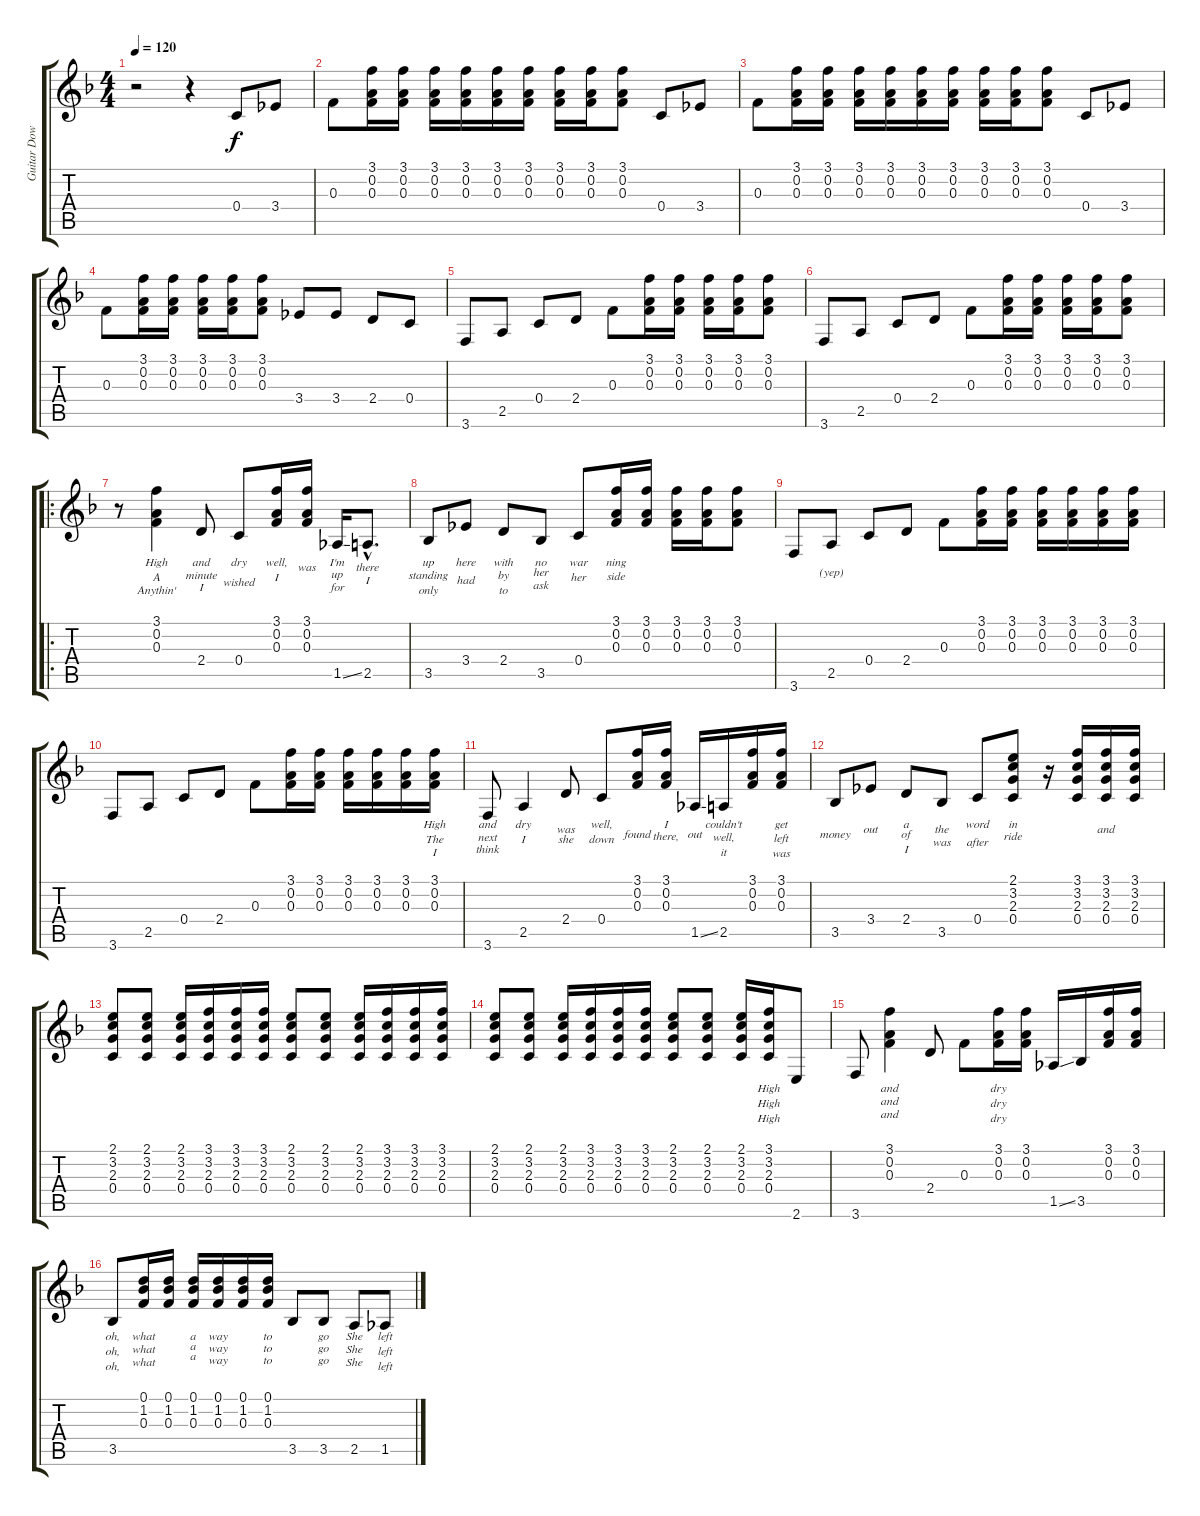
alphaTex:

\track ("Guitar Down Full step" "Guitar Dow") {instrument acousticguitarsteel}
\staff {score tabs}
\tuning (D4 A3 F3 C3 G2 D2) {hide}
\ts (4 4)
\tempo 120
\clef g2
\ks f
r.2{dy f instrument acousticguitarsteel} r.4 0.4.8 3.4.8 |
0.3.8 (3.1 0.2 0.3).16 (3.1 0.2 0.3).16 (3.1 0.2 0.3).16 (3.1 0.2 0.3).16 (3.1 0.2 0.3).16 (3.1 0.2 0.3).16 (3.1 0.2 0.3).16 (3.1 0.2 0.3).16 (3.1 0.2 0.3).8 0.4.8 3.4.8 |
0.3.8 (3.1 0.2 0.3).16 (3.1 0.2 0.3).16 (3.1 0.2 0.3).16 (3.1 0.2 0.3).16 (3.1 0.2 0.3).16 (3.1 0.2 0.3).16 (3.1 0.2 0.3).16 (3.1 0.2 0.3).16 (3.1 0.2 0.3).8 0.4.8 3.4.8 |
0.3.8 (3.1 0.2 0.3).16 (3.1 0.2 0.3).16 (3.1 0.2 0.3).16 (3.1 0.2 0.3).16 (3.1 0.2 0.3).8 3.4.8 3.4.8 2.4.8 0.4.8 |
3.6.8 2.5.8 0.4.8 2.4.8 0.3.8 (3.1 0.2 0.3).16 (3.1 0.2 0.3).16 (3.1 0.2 0.3).16 (3.1 0.2 0.3).16 (3.1 0.2 0.3).8 |
3.6.8 2.5.8 0.4.8 2.4.8 0.3.8 (3.1 0.2 0.3).16 (3.1 0.2 0.3).16 (3.1 0.2 0.3).16 (3.1 0.2 0.3).16 (3.1 0.2 0.3).8 |
\ro
r.8 (3.1 0.2 0.3).4{lyrics (0 "High") lyrics (1 "A") lyrics (2 "Anythin'") lyrics (3 "") lyrics (4 "")} 2.4.8{lyrics (0 "and") lyrics (1 "minute") lyrics (2 "I") lyrics (3 "") lyrics (4 "")} 0.4.8{lyrics (0 "dry") lyrics (1 "") lyrics (2 "wished") lyrics (3 "") lyrics (4 "")} (3.1 0.2 0.3).16{lyrics (0 "well,") lyrics (1 "I") lyrics (2 "") lyrics (3 "") lyrics (4 "")} (3.1 0.2 0.3).16{lyrics (0 "") lyrics (1 "was") lyrics (2 "") lyrics (3 "") lyrics (4 "")} 1.5{ss}.16{lyrics (0 "I'm") lyrics (1 "up") lyrics (2 "for") lyrics (3 "") lyrics (4 "")} 2.5{hac}.8{d lyrics (0 "") lyrics (1 "there") lyrics (2 "I") lyrics (3 "") lyrics (4 "")} |
3.5.8{lyrics (0 "up") lyrics (1 "standing") lyrics (2 "only") lyrics (3 "") lyrics (4 "")} 3.4.8{lyrics (0 "here") lyrics (1 "") lyrics (2 "had") lyrics (3 "") lyrics (4 "")} 2.4.8{lyrics (0 "with") lyrics (1 "by") lyrics (2 "to") lyrics (3 "") lyrics (4 "")} 3.5.8{lyrics (0 "no") lyrics (1 "her") lyrics (2 "ask") lyrics (3 "") lyrics (4 "")} 0.4.8{lyrics (0 "war") lyrics (1 "") lyrics (2 "her") lyrics (3 "") lyrics (4 "")} (3.1 0.2 0.3).16{lyrics (0 "ning") lyrics (1 "side") lyrics (2 "") lyrics (3 "") lyrics (4 "")} (3.1 0.2 0.3).16{lyrics (0 "") lyrics (1 "") lyrics (2 "") lyrics (3 "") lyrics (4 "")} (3.1 0.2 0.3).16{lyrics (0 "") lyrics (1 "") lyrics (2 "") lyrics (3 "") lyrics (4 "")} (3.1 0.2 0.3).16{lyrics (0 "") lyrics (1 "") lyrics (2 "") lyrics (3 "") lyrics (4 "")} (3.1 0.2 0.3).8{lyrics (0 "") lyrics (1 "") lyrics (2 "") lyrics (3 "") lyrics (4 "")} |
3.6.8{lyrics (0 "") lyrics (1 "") lyrics (2 "") lyrics (3 "") lyrics (4 "")} 2.5.8{lyrics (0 "") lyrics (1 "") lyrics (2 "(yep)") lyrics (3 "") lyrics (4 "")} 0.4.8{lyrics (0 "") lyrics (1 "") lyrics (2 "") lyrics (3 "") lyrics (4 "")} 2.4.8{lyrics (0 "") lyrics (1 "") lyrics (2 "") lyrics (3 "") lyrics (4 "")} 0.3.8{lyrics (0 "") lyrics (1 "") lyrics (2 "") lyrics (3 "") lyrics (4 "")} (3.1 0.2 0.3).16{lyrics (0 "") lyrics (1 "") lyrics (2 "") lyrics (3 "") lyrics (4 "")} (3.1 0.2 0.3).16{lyrics (0 "") lyrics (1 "") lyrics (2 "") lyrics (3 "") lyrics (4 "")} (3.1 0.2 0.3).16{lyrics (0 "") lyrics (1 "") lyrics (2 "") lyrics (3 "") lyrics (4 "")} (3.1 0.2 0.3).16{lyrics (0 "") lyrics (1 "") lyrics (2 "") lyrics (3 "") lyrics (4 "")} (3.1 0.2 0.3).16{lyrics (0 "") lyrics (1 "") lyrics (2 "") lyrics (3 "") lyrics (4 "")} (3.1 0.2 0.3).16{lyrics (0 "") lyrics (1 "") lyrics (2 "") lyrics (3 "") lyrics (4 "")} |
3.6.8{lyrics (0 "") lyrics (1 "") lyrics (2 "") lyrics (3 "") lyrics (4 "")} 2.5.8{lyrics (0 "") lyrics (1 "") lyrics (2 "") lyrics (3 "") lyrics (4 "")} 0.4.8{lyrics (0 "") lyrics (1 "") lyrics (2 "") lyrics (3 "") lyrics (4 "")} 2.4.8{lyrics (0 "") lyrics (1 "") lyrics (2 "") lyrics (3 "") lyrics (4 "")} 0.3.8{lyrics (0 "") lyrics (1 "") lyrics (2 "") lyrics (3 "") lyrics (4 "")} (3.1 0.2 0.3).16{lyrics (0 "") lyrics (1 "") lyrics (2 "") lyrics (3 "") lyrics (4 "")} (3.1 0.2 0.3).16{lyrics (0 "") lyrics (1 "") lyrics (2 "") lyrics (3 "") lyrics (4 "")} (3.1 0.2 0.3).16{lyrics (0 "") lyrics (1 "") lyrics (2 "") lyrics (3 "") lyrics (4 "")} (3.1 0.2 0.3).16{lyrics (0 "") lyrics (1 "") lyrics (2 "") lyrics (3 "") lyrics (4 "")} (3.1 0.2 0.3).16{lyrics (0 "") lyrics (1 "") lyrics (2 "") lyrics (3 "") lyrics (4 "")} (3.1 0.2 0.3).16{lyrics (0 "High") lyrics (1 "The") lyrics (2 "I") lyrics (3 "") lyrics (4 "")} |
3.6.8{lyrics (0 "and") lyrics (1 "next") lyrics (2 "think") lyrics (3 "") lyrics (4 "")} 2.5.4{lyrics (0 "dry") lyrics (1 "I") lyrics (2 "") lyrics (3 "") lyrics (4 "")} 2.4.8{lyrics (0 "") lyrics (1 "was") lyrics (2 "she") lyrics (3 "") lyrics (4 "")} 0.4.8{lyrics (0 "well,") lyrics (1 "down") lyrics (2 "") lyrics (3 "") lyrics (4 "")} (3.1 0.2 0.3).16{lyrics (0 "") lyrics (1 "") lyrics (2 "found") lyrics (3 "") lyrics (4 "")} (3.1 0.2 0.3).16{lyrics (0 "I") lyrics (1 "there,") lyrics (2 "") lyrics (3 "") lyrics (4 "")} 1.5{ss}.16{lyrics (0 "") lyrics (1 "") lyrics (2 "out") lyrics (3 "") lyrics (4 "")} 2.5.16{lyrics (0 "couldn't") lyrics (1 "well,") lyrics (2 "it") lyrics (3 "") lyrics (4 "")} (3.1 0.2 0.3).16{lyrics (0 "") lyrics (1 "") lyrics (2 "") lyrics (3 "") lyrics (4 "")} (3.1 0.2 0.3).16{lyrics (0 "get") lyrics (1 "left") lyrics (2 "was") lyrics (3 "") lyrics (4 "")} |
3.5.8{lyrics (0 "") lyrics (1 "") lyrics (2 "money") lyrics (3 "") lyrics (4 "")} 3.4.8{lyrics (0 "") lyrics (1 "out") lyrics (2 "") lyrics (3 "") lyrics (4 "")} 2.4.8{lyrics (0 "a") lyrics (1 "of") lyrics (2 "I") lyrics (3 "") lyrics (4 "")} 3.5.8{lyrics (0 "") lyrics (1 "the") lyrics (2 "was") lyrics (3 "") lyrics (4 "")} 0.4.8{lyrics (0 "word") lyrics (1 "") lyrics (2 "after") lyrics (3 "") lyrics (4 "")} (2.1 3.2 2.3 0.4).8{lyrics (0 "in") lyrics (1 "ride") lyrics (2 "") lyrics (3 "") lyrics (4 "")} r.16 (3.1 3.2 2.3 0.4).16{lyrics (0 "") lyrics (1 "") lyrics (2 "") lyrics (3 "") lyrics (4 "")} (3.1 3.2 2.3 0.4).16{lyrics (0 "") lyrics (1 "and") lyrics (2 "") lyrics (3 "") lyrics (4 "")} (3.1 3.2 2.3 0.4).16{lyrics (0 "") lyrics (1 "") lyrics (2 "") lyrics (3 "") lyrics (4 "")} |
(2.1 3.2 2.3 0.4).8{lyrics (0 "") lyrics (1 "") lyrics (2 "") lyrics (3 "") lyrics (4 "")} (2.1 3.2 2.3 0.4).8{lyrics (0 "") lyrics (1 "") lyrics (2 "") lyrics (3 "") lyrics (4 "")} (2.1 3.2 2.3 0.4).16{lyrics (0 "") lyrics (1 "") lyrics (2 "") lyrics (3 "") lyrics (4 "")} (3.1 3.2 2.3 0.4).16{lyrics (0 "") lyrics (1 "") lyrics (2 "") lyrics (3 "") lyrics (4 "")} (3.1 3.2 2.3 0.4).16{lyrics (0 "") lyrics (1 "") lyrics (2 "") lyrics (3 "") lyrics (4 "")} (3.1 3.2 2.3 0.4).16{lyrics (0 "") lyrics (1 "") lyrics (2 "") lyrics (3 "") lyrics (4 "")} (2.1 3.2 2.3 0.4).8{lyrics (0 "") lyrics (1 "") lyrics (2 "") lyrics (3 "") lyrics (4 "")} (2.1 3.2 2.3 0.4).8{lyrics (0 "") lyrics (1 "") lyrics (2 "") lyrics (3 "") lyrics (4 "")} (2.1 3.2 2.3 0.4).16{lyrics (0 "") lyrics (1 "") lyrics (2 "") lyrics (3 "") lyrics (4 "")} (3.1 3.2 2.3 0.4).16{lyrics (0 "") lyrics (1 "") lyrics (2 "") lyrics (3 "") lyrics (4 "")} (3.1 3.2 2.3 0.4).16{lyrics (0 "") lyrics (1 "") lyrics (2 "") lyrics (3 "") lyrics (4 "")} (3.1 3.2 2.3 0.4).16{lyrics (0 "") lyrics (1 "") lyrics (2 "") lyrics (3 "") lyrics (4 "")} |
(2.1 3.2 2.3 0.4).8{lyrics (0 "") lyrics (1 "") lyrics (2 "") lyrics (3 "") lyrics (4 "")} (2.1 3.2 2.3 0.4).8{lyrics (0 "") lyrics (1 "") lyrics (2 "") lyrics (3 "") lyrics (4 "")} (2.1 3.2 2.3 0.4).16{lyrics (0 "") lyrics (1 "") lyrics (2 "") lyrics (3 "") lyrics (4 "")} (3.1 3.2 2.3 0.4).16{lyrics (0 "") lyrics (1 "") lyrics (2 "") lyrics (3 "") lyrics (4 "")} (3.1 3.2 2.3 0.4).16{lyrics (0 "") lyrics (1 "") lyrics (2 "") lyrics (3 "") lyrics (4 "")} (3.1 3.2 2.3 0.4).16{lyrics (0 "") lyrics (1 "") lyrics (2 "") lyrics (3 "") lyrics (4 "")} (2.1 3.2 2.3 0.4).8{lyrics (0 "") lyrics (1 "") lyrics (2 "") lyrics (3 "") lyrics (4 "")} (2.1 3.2 2.3 0.4).8{lyrics (0 "") lyrics (1 "") lyrics (2 "") lyrics (3 "") lyrics (4 "")} (2.1 3.2 2.3 0.4).16{lyrics (0 "") lyrics (1 "") lyrics (2 "") lyrics (3 "") lyrics (4 "")} (3.1 3.2 2.3 0.4).16{lyrics (0 "High") lyrics (1 "High") lyrics (2 "High") lyrics (3 "") lyrics (4 "")} 2.6.8{lyrics (0 "") lyrics (1 "") lyrics (2 "") lyrics (3 "") lyrics (4 "")} |
3.6.8{lyrics (0 "") lyrics (1 "") lyrics (2 "") lyrics (3 "") lyrics (4 "")} (3.1 0.2 0.3).4{lyrics (0 "and") lyrics (1 "and") lyrics (2 "and") lyrics (3 "") lyrics (4 "")} 2.4.8{lyrics (0 "") lyrics (1 "") lyrics (2 "") lyrics (3 "") lyrics (4 "")} 0.3.8{lyrics (0 "") lyrics (1 "") lyrics (2 "") lyrics (3 "") lyrics (4 "")} (3.1 0.2 0.3).16{lyrics (0 "dry") lyrics (1 "dry") lyrics (2 "dry") lyrics (3 "") lyrics (4 "")} (3.1 0.2 0.3).16{lyrics (0 "") lyrics (1 "") lyrics (2 "") lyrics (3 "") lyrics (4 "")} 1.5{ss}.16{lyrics (0 "") lyrics (1 "") lyrics (2 "") lyrics (3 "") lyrics (4 "")} 3.5.16{lyrics (0 "") lyrics (1 "") lyrics (2 "") lyrics (3 "") lyrics (4 "")} (3.1 0.2 0.3).16{lyrics (0 "") lyrics (1 "") lyrics (2 "") lyrics (3 "") lyrics (4 "")} (3.1 0.2 0.3).16{lyrics (0 "") lyrics (1 "") lyrics (2 "") lyrics (3 "") lyrics (4 "")} |
3.5.8{lyrics (0 "oh,") lyrics (1 "oh,") lyrics (2 "oh,") lyrics (3 "") lyrics (4 "")} (0.1 1.2 0.3).16{lyrics (0 "what") lyrics (1 "what") lyrics (2 "what") lyrics (3 "") lyrics (4 "")} (0.1 1.2 0.3).16{lyrics (0 "") lyrics (1 "") lyrics (2 "") lyrics (3 "") lyrics (4 "")} (0.1 1.2 0.3).16{lyrics (0 "a") lyrics (1 "a") lyrics (2 "a") lyrics (3 "") lyrics (4 "")} (0.1 1.2 0.3).16{lyrics (0 "way") lyrics (1 "way") lyrics (2 "way") lyrics (3 "") lyrics (4 "")} (0.1 1.2 0.3).16{lyrics (0 "") lyrics (1 "") lyrics (2 "") lyrics (3 "") lyrics (4 "")} (0.1 1.2 0.3).16{lyrics (0 "to") lyrics (1 "to") lyrics (2 "to") lyrics (3 "") lyrics (4 "")} 3.5.8{lyrics (0 "") lyrics (1 "") lyrics (2 "") lyrics (3 "") lyrics (4 "")} 3.5.8{lyrics (0 "go") lyrics (1 "go") lyrics (2 "go") lyrics (3 "") lyrics (4 "")} 2.5.8{lyrics (0 "She") lyrics (1 "She") lyrics (2 "She") lyrics (3 "") lyrics (4 "")} 1.5.8{lyrics (0 "left") lyrics (1 "left") lyrics (2 "left") lyrics (3 "") lyrics (4 "")}
